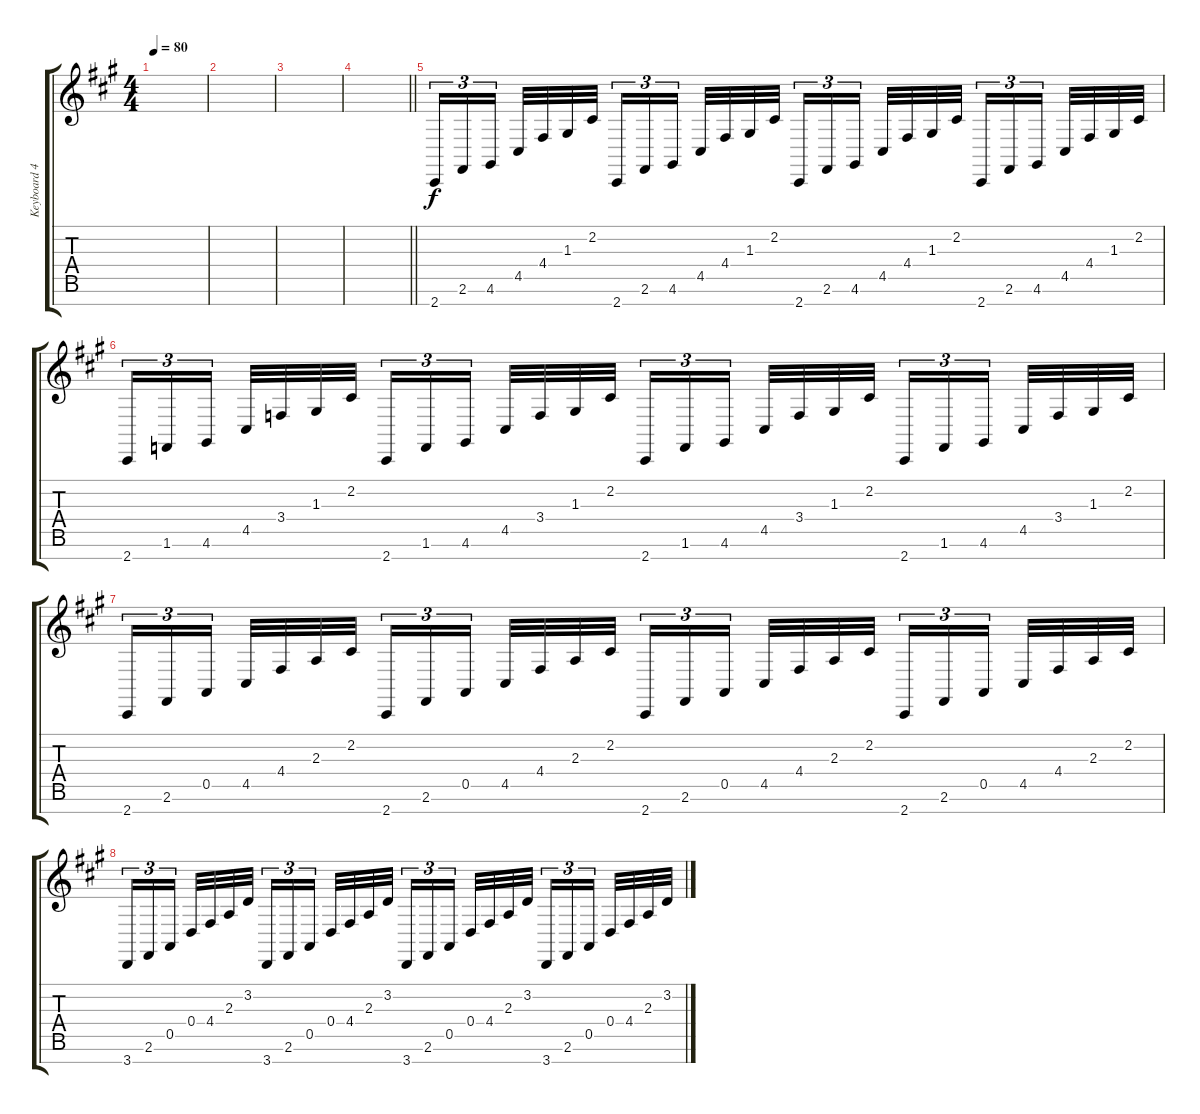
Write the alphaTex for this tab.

\track ("Keyboard 4" "Keyboard 4") {instrument lead8bassandlead}
\staff {score tabs}
\tuning (E4 B3 G3 D3 A2 E2 B1) {hide}
\ts (4 4)
\tempo 80
\clef g2
\ks a
|
|
|
\barLineRight lightlight
|
2.7.16{tu (3 2) balance 0} 2.6.16{tu (3 2)} 4.6.16{tu (3 2) beam splitsecondary} 4.5.32{balance 16} 4.4.32 1.3.32 2.2.32 2.7.16{tu (3 2) balance 0} 2.6.16{tu (3 2)} 4.6.16{tu (3 2) beam splitsecondary} 4.5.32{balance 16} 4.4.32 1.3.32 2.2.32 2.7.16{tu (3 2) balance 0} 2.6.16{tu (3 2)} 4.6.16{tu (3 2) beam splitsecondary} 4.5.32{balance 16} 4.4.32 1.3.32 2.2.32 2.7.16{tu (3 2) balance 0} 2.6.16{tu (3 2)} 4.6.16{tu (3 2) beam splitsecondary} 4.5.32{balance 16} 4.4.32 1.3.32 2.2.32 |
2.7.16{tu (3 2) balance 0} 1.6.16{tu (3 2)} 4.6.16{tu (3 2) beam splitsecondary} 4.5.32{balance 16} 3.4.32 1.3.32 2.2.32 2.7.16{tu (3 2) balance 0} 1.6.16{tu (3 2)} 4.6.16{tu (3 2) beam splitsecondary} 4.5.32{balance 16} 3.4.32 1.3.32 2.2.32 2.7.16{tu (3 2) balance 0} 1.6.16{tu (3 2)} 4.6.16{tu (3 2) beam splitsecondary} 4.5.32{balance 16} 3.4.32 1.3.32 2.2.32 2.7.16{tu (3 2) balance 0} 1.6.16{tu (3 2)} 4.6.16{tu (3 2) beam splitsecondary} 4.5.32{balance 16} 3.4.32 1.3.32 2.2.32 |
2.7.16{tu (3 2) balance 0} 2.6.16{tu (3 2)} 0.5.16{tu (3 2) beam splitsecondary} 4.5.32{balance 16} 4.4.32 2.3.32 2.2.32 2.7.16{tu (3 2) balance 0} 2.6.16{tu (3 2)} 0.5.16{tu (3 2) beam splitsecondary} 4.5.32{balance 16} 4.4.32 2.3.32 2.2.32 2.7.16{tu (3 2) balance 0} 2.6.16{tu (3 2)} 0.5.16{tu (3 2) beam splitsecondary} 4.5.32{balance 16} 4.4.32 2.3.32 2.2.32 2.7.16{tu (3 2) balance 0} 2.6.16{tu (3 2)} 0.5.16{tu (3 2) beam splitsecondary} 4.5.32{balance 16} 4.4.32 2.3.32 2.2.32 |
3.7.16{tu (3 2) balance 0} 2.6.16{tu (3 2)} 0.5.16{tu (3 2) beam splitsecondary} 0.4.32{balance 16} 4.4.32 2.3.32 3.2.32 3.7.16{tu (3 2) balance 0} 2.6.16{tu (3 2)} 0.5.16{tu (3 2) beam splitsecondary} 0.4.32{balance 16} 4.4.32 2.3.32 3.2.32 3.7.16{tu (3 2) balance 0} 2.6.16{tu (3 2)} 0.5.16{tu (3 2) beam splitsecondary} 0.4.32{balance 16} 4.4.32 2.3.32 3.2.32 3.7.16{tu (3 2) balance 0} 2.6.16{tu (3 2)} 0.5.16{tu (3 2) beam splitsecondary} 0.4.32{balance 16} 4.4.32 2.3.32 3.2.32
